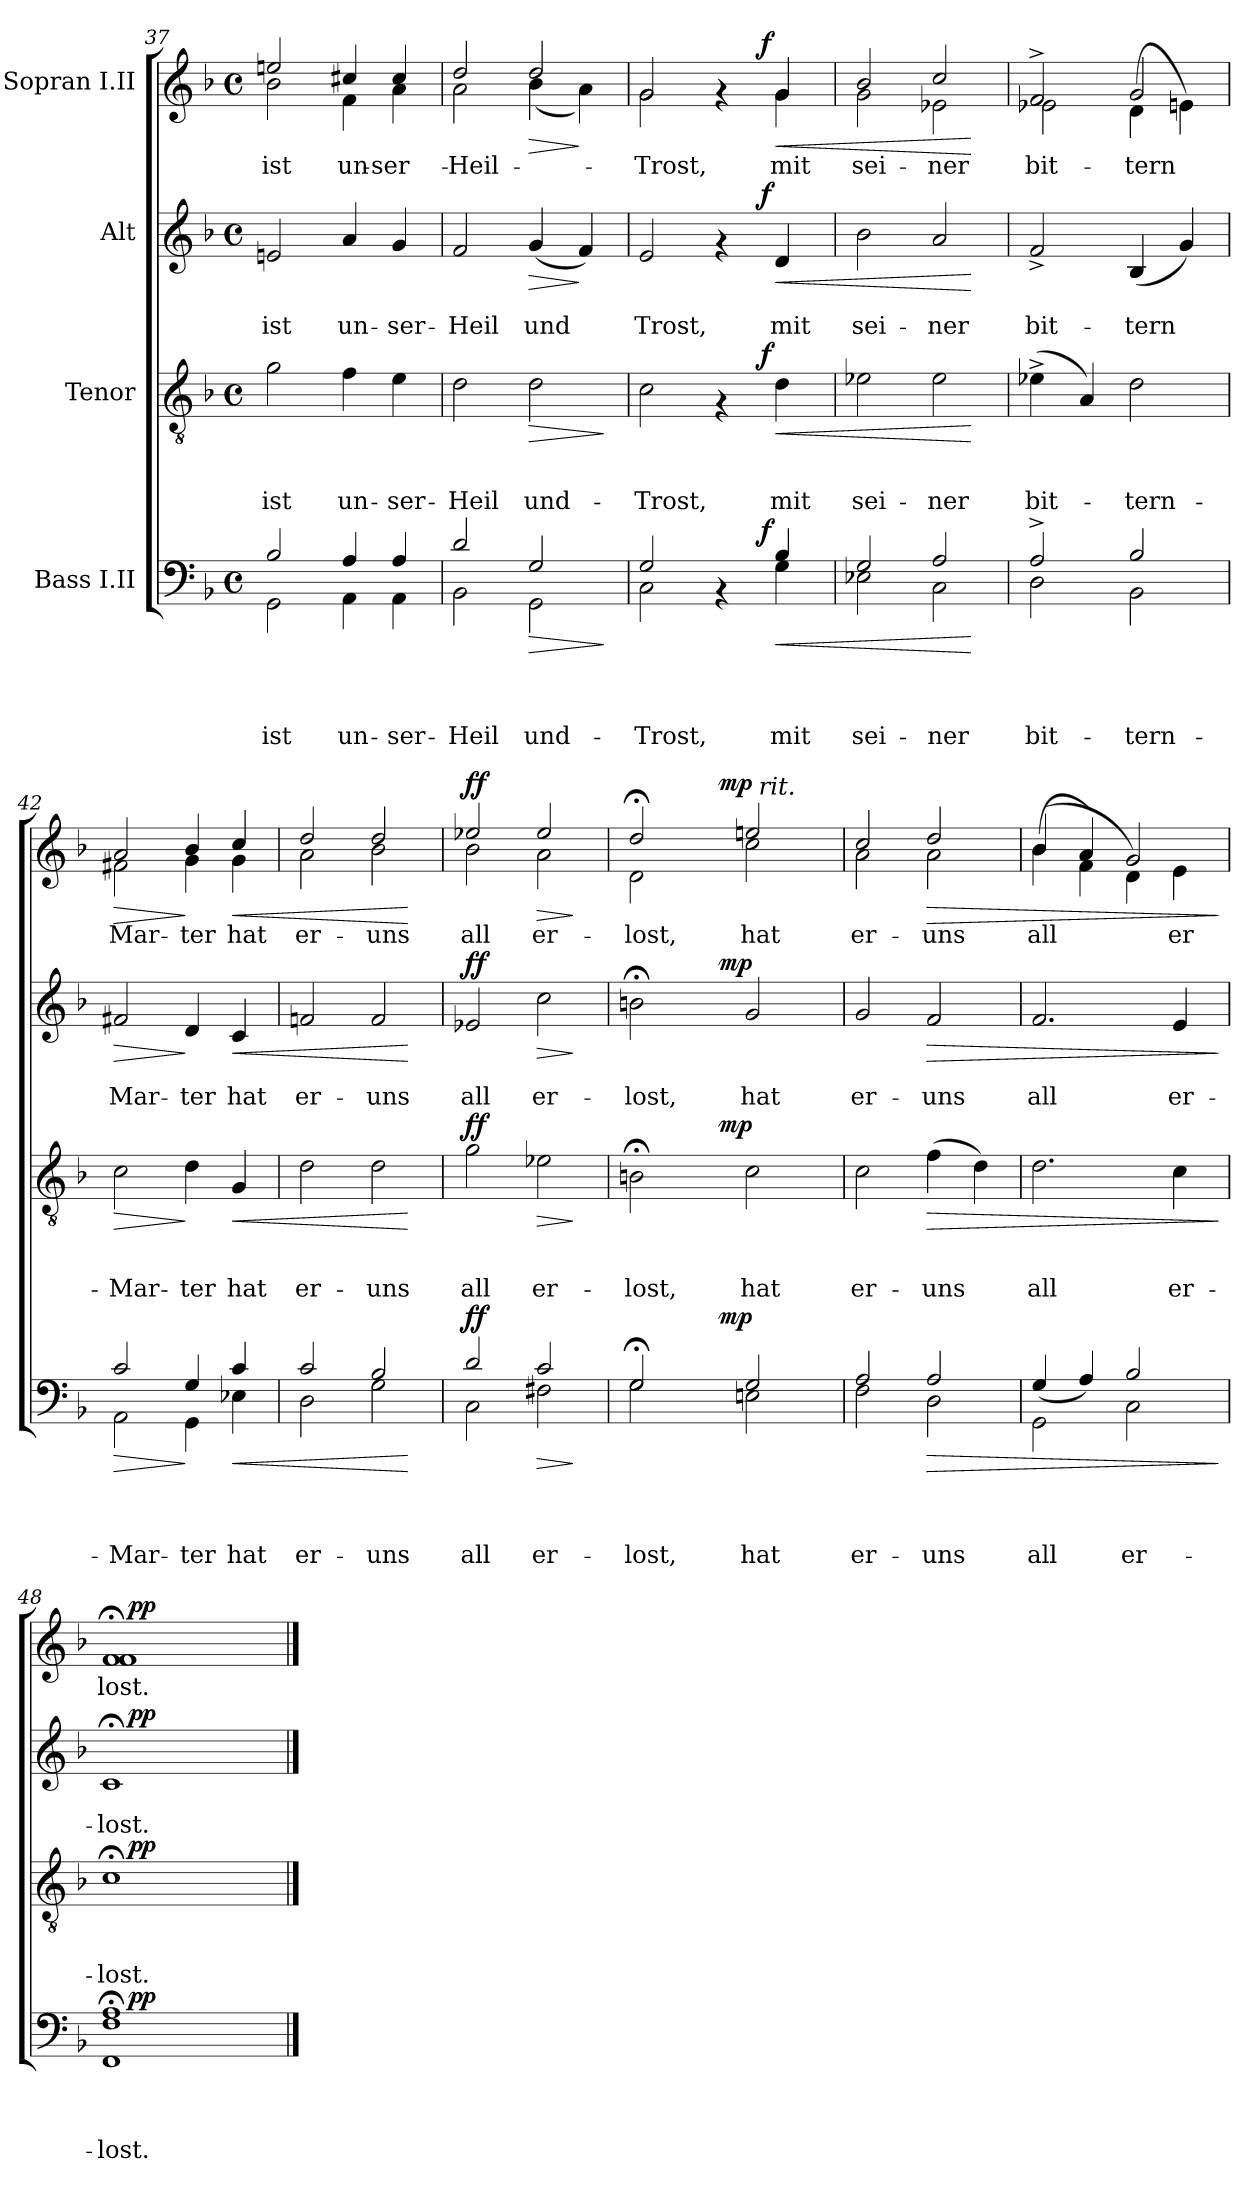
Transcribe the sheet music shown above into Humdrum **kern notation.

**kern	**text	**text	**text	**text	**dynam	**kern	**text	**text	**text	**dynam	**kern	**text	**text	**dynam	**kern	**text	**dynam
*part4	*part4	*part4	*part4	*part4	*part4	*part3	*part3	*part3	*part3	*part3	*part2	*part2	*part2	*part2	*part1	*part1	*part1
*staff4	*staff4	*staff4	*staff4	*staff4	*staff4	*staff3	*staff3	*staff3	*staff3	*staff3	*staff2	*staff2	*staff2	*staff2	*staff1	*staff1	*staff1
*I"Bass I.II	*	*	*	*	*	*I"Tenor	*	*	*	*	*I"Alt	*	*	*	*I"Sopran I.II	*	*
*clefF4	*	*	*	*	*	*clefGv2	*	*	*	*	*clefG2	*	*	*	*clefG2	*	*
*k[b-]	*	*	*	*	*	*k[b-]	*	*	*	*	*k[b-]	*	*	*	*k[b-]	*	*
*F:	*	*	*	*	*	*F:	*	*	*	*	*F:	*	*	*	*F:	*	*
*M4/4	*	*	*	*	*	*M4/4	*	*	*	*	*M4/4	*	*	*	*M4/4	*	*
*met(c)	*	*	*	*	*	*met(c)	*	*	*	*	*met(c)	*	*	*	*met(c)	*	*
=37	=37	=37	=37	=37	=37	=37	=37	=37	=37	=37	=37	=37	=37	=37	=37	=37	=37
*^	*	*	*	*	*	*	*	*	*	*	*	*	*	*	*	*	*
!	!	!	!	!	!LO:LY:b	!	!	!	!	!LO:LY:b	!	!	!	!LO:LY:b	!	!	!LO:LY:b	!
*	*	*	*	*	*	*	*	*	*	*	*	*	*	*	*	*^	*	*
2B-/	2GG\	.	.	.	ist	.	2g\	.	.	ist	.	2en/	.	ist	.	2een/	2b-\	ist	.
!	!	!	!	!	!LO:LY:b	!	!	!	!	!LO:LY:b	!	!	!	!LO:LY:b	!	!	!	!LO:LY:b	!
4A/	4AA\	.	.	.	un-	.	4f\	.	.	un-	.	4a/	.	un-	.	4cc#X/	4f\	un-	.
!	!	!	!	!	!LO:LY:b	!	!	!	!	!LO:LY:b	!	!	!	!LO:LY:b	!	!	!	!LO:LY:b	!
4A/	4AA\	.	.	.	-ser-	.	4e\	.	.	-ser-	.	4g/	.	-ser-	.	4cc#/	4a\	-ser-	.
=38!	=38!	=38!	=38!	=38!	=38!	=38!	=38!	=38!	=38!	=38!	=38!	=38!	=38!	=38!	=38!	=38!	=38!	=38!	=38!
!	!	!	!	!	!LO:LY:b	!	!	!	!	!LO:LY:b	!	!	!	!LO:LY:b	!	!	!	!LO:LY:b	!
*	*	*	*	*	*	*	*	*	*	*	*	*	*	*	*	*	*^	*	*
2d/	2BB-\	.	.	.	-Heil	.	2d\	.	.	-Heil	.	2f/	.	-Heil	.	2ryy	2dd/	2a\	Heil	.
!	!	!	!	!	!LO:LY:b	!LO:HP:b	!	!	!	!LO:LY:b	!LO:HP:b	!	!	!LO:LY:b	!LO:HP:b	!	!	!	!LO:LY:b	!LO:HP:b
2G/	2GG\	.	.	.	und-	>	2d\	.	.	und-	>	(<4g/	.	und	>	2ryy	(<4b-\	2dd/	.	>
.	.	.	.	.	.	.	.	.	.	.	.	4f/)	.	.	]	.	4a\)	.	.	]
*v	*v	*	*	*	*	*	*	*	*	*	*	*	*	*	*	*v	*v	*v	*	*
.	.	.	.	.	]	.	.	.	.	]	.	.	.	.	.	.	.
=39!	=39!	=39!	=39!	=39!	=39!	=39!	=39!	=39!	=39!	=39!	=39!	=39!	=39!	=39!	=39!	=39!	=39!
*^	*	*	*	*	*	*	*	*	*	*	*	*	*	*	*	*	*
!	!	!	!	!	!LO:LY:b	!	!	!	!	!LO:LY:b	!	!	!	!LO:LY:b	!	!	!LO:LY:b	!
*	*^	*	*	*	*	*	*^	*	*	*	*	*^	*	*	*	*^	*	*
*	*	*	*	*	*	*	*	*	*	*	*	*	*	*	*	*	*	*	*	*^	*	*
2G/	2C\	2ryy	.	.	.	-Trost,	.	2c\	2ryy	.	.	-Trost,	.	2e/	2ryy	.	Trost,	.	2g/	2g\	2ryy	Trost,	.
4rAA	4ryy	8..ryy	.	.	.	.	.	4rF	8..ryy	.	.	.	.	4rf	8..ryy	.	.	.	4rf	4ryy	8..ryy	.	.
!	!	!	!	!	!	!	!LO:DY:a	!	!	!	!	!	!LO:DY:a	!	!	!	!	!LO:DY:a	!	!	!	!	!LO:DY:a
.	.	4ryy	.	.	.	.	f	.	4ryy	.	.	.	f	.	4ryy	.	.	f	.	.	4ryy	.	f
!	!	!	!	!	!	!LO:LY:b	!LO:HP:b	!	!	!	!	!LO:LY:b	!LO:HP:b	!	!	!	!LO:LY:b	!LO:HP:b	!	!	!	!LO:LY:b	!LO:HP:b
4B-/	4G\	.	.	.	.	mit	<	4d\	.	.	.	mit	<	4d/	.	.	mit	<	4g/	4g\	.	mit	<
.	.	32ryy	.	.	.	.	.	.	32ryy	.	.	.	.	.	32ryy	.	.	.	.	.	32ryy	.	.
=40!	=40!	=40!	=40!	=40!	=40!	=40!	=40!	=40!	=40!	=40!	=40!	=40!	=40!	=40!	=40!	=40!	=40!	=40!	=40!	=40!	=40!	=40!	=40!
!	!	!	!	!	!	!LO:LY:b	!	!	!	!	!	!LO:LY:b	!	!	!	!	!LO:LY:b	!	!	!	!	!LO:LY:b	!
*	*v	*v	*	*	*	*	*	*	*	*	*	*	*	*v	*v	*	*	*	*	*v	*v	*	*
*	*	*	*	*	*	*	*v	*v	*	*	*	*	*	*	*	*	*	*	*	*
2G/	2E-X\	.	.	.	sei-	.	2e-X\	.	.	sei-	.	2b-\	.	sei-	.	2b-/	2g\	sei-	.
!	!	!	!	!	!LO:LY:b	!	!	!	!	!LO:LY:b	!	!	!	!LO:LY:b	!	!	!	!LO:LY:b	!
2A/	2C\	.	.	.	-ner	.	2e-\	.	.	-ner	.	2a/	.	-ner	.	2cc/	2e-X\	-ner	.
*v	*v	*	*	*	*	*	*	*	*	*	*	*	*	*	*	*v	*v	*	*
.	.	.	.	.	[	.	.	.	.	[	.	.	.	[	.	.	[
!!LO:PB:g=z
=41!	=41!	=41!	=41!	=41!	=41!	=41!	=41!	=41!	=41!	=41!	=41!	=41!	=41!	=41!	=41!	=41!	=41!
*^	*	*	*	*	*	*	*	*	*	*	*	*	*	*	*	*	*
!	!	!	!	!	!LO:LY:b	!	!	!	!	!LO:LY:b	!	!	!	!LO:LY:b	!	!	!LO:LY:b	!
*	*	*	*	*	*	*	*	*	*	*	*	*	*	*	*	*^	*	*
2A^>/	2D\	.	.	.	bit-	.	(>4e-X^>\	.	.	bit-	.	2f^</	.	bit-	.	2f^>/	2e-X\	bit-	.
.	.	.	.	.	.	.	4A/)	.	.	.	.	.	.	.	.	.	.	.	.
!	!	!	!	!	!LO:LY:b	!	!	!	!	!LO:LY:b	!	!	!	!LO:LY:b	!	!	!	!LO:LY:b	!
2B-/	2BB-\	.	.	.	-tern-	.	2d\	.	.	-tern-	.	(<4B-/	.	-tern	.	(<4d\	2g/	tern	.
.	.	.	.	.	.	.	.	.	.	.	.	4g/)	.	.	.	4en\)	.	.	.
=42!	=42!	=42!	=42!	=42!	=42!	=42!	=42!	=42!	=42!	=42!	=42!	=42!	=42!	=42!	=42!	=42!	=42!	=42!	=42!
!	!	!	!	!	!LO:LY:b	!LO:HP:b	!	!	!	!LO:LY:b	!LO:HP:b	!	!	!LO:LY:b	!LO:HP:b	!	!	!LO:LY:b	!LO:HP:b
2c/	2AA\	.	.	.	-Mar-	>	2c\	.	.	-Mar-	>	2f#X/	.	Mar-	>	2a/	2f#X\	-Mar-	>
!	!	!	!	!	!LO:LY:b	!	!	!	!	!LO:LY:b	!	!	!	!LO:LY:b	!	!	!	!LO:LY:b	!
4GG\	4G/	.	.	.	-ter	]	4d\	.	.	-ter	]	4d/	.	-ter	]	4g\	4b-/	-ter	]
!	!	!	!	!	!LO:LY:b	!LO:HP:b	!	!	!	!LO:LY:b	!LO:HP:b	!	!	!LO:LY:b	!LO:HP:b	!	!	!LO:LY:b	!LO:HP:b
4c/	4E-X\	.	.	.	hat	<	4G/	.	.	hat	<	4c/	.	hat	<	4cc/	4g\	hat	<
=43!	=43!	=43!	=43!	=43!	=43!	=43!	=43!	=43!	=43!	=43!	=43!	=43!	=43!	=43!	=43!	=43!	=43!	=43!	=43!
!	!	!	!	!	!LO:LY:b	!	!	!	!	!LO:LY:b	!	!	!	!LO:LY:b	!	!	!	!LO:LY:b	!
2c/	2D\	.	.	.	er-	.	2d\	.	.	er-	.	2fn/	.	er-	.	2dd/	2a\	er-	.
!	!	!	!	!	!LO:LY:b	!	!	!	!	!LO:LY:b	!	!	!	!LO:LY:b	!	!	!	!LO:LY:b	!
2B-/	2G\	.	.	.	-uns	.	2d\	.	.	-uns	.	2f/	.	-uns	.	2dd/	2b-\	-uns	.
*v	*v	*	*	*	*	*	*	*	*	*	*	*	*	*	*	*v	*v	*	*
.	.	.	.	.	[	.	.	.	.	[	.	.	.	[	.	.	[
=44!	=44!	=44!	=44!	=44!	=44!	=44!	=44!	=44!	=44!	=44!	=44!	=44!	=44!	=44!	=44!	=44!	=44!
*^	*	*	*	*	*	*	*	*	*	*	*	*	*	*	*	*	*
!	!	!	!	!	!LO:LY:b	!LO:DY:a	!	!	!	!LO:LY:b	!LO:DY:a	!	!	!LO:LY:b	!LO:DY:a	!	!LO:LY:b	!LO:DY:a
*	*	*	*	*	*	*	*	*	*	*	*	*	*	*	*	*^	*	*
2d/	2C\	.	.	.	all	ff	2g\	.	.	all	ff	2e-X/	.	all	ff	2ee-X/	2b-\	all	ff
!	!	!	!	!	!LO:LY:b	!LO:HP:b	!	!	!	!LO:LY:b	!LO:HP:b	!	!	!LO:LY:b	!LO:HP:b	!	!	!LO:LY:b	!LO:HP:b
2c/	2F#X\	.	.	.	er-	>	2e-X\	.	.	er-	>	2cc\	.	er-	>	2ee-/	2a\	er-	>
*v	*v	*	*	*	*	*	*	*	*	*	*	*	*	*	*	*v	*v	*	*
.	.	.	.	.	]	.	.	.	.	]	.	.	.	]	.	.	]
=45!	=45!	=45!	=45!	=45!	=45!	=45!	=45!	=45!	=45!	=45!	=45!	=45!	=45!	=45!	=45!	=45!	=45!
*^	*	*	*	*	*	*	*	*	*	*	*	*	*	*	*	*	*
!	!	!	!	!	!LO:LY:b	!	!	!	!	!LO:LY:b	!	!	!	!LO:LY:b	!	!	!LO:LY:b	!
*	*^	*	*	*	*	*	*^	*	*	*	*	*^	*	*	*	*^	*	*
*	*	*	*	*	*	*	*	*	*	*	*	*	*	*	*	*	*	*	*	*^	*	*
*	*	*	*	*	*	*	*	*	*	*	*	*	*	*	*	*	*	*	*	*	*^	*	*
2G;</	2G\	4ryy	.	.	.	-lost,	.	2Bn;<\	4ryy	.	.	-lost,	.	2bn;<\	4ryy	.	-lost,	.	2dd;</	2d\	4ryy	2ryy	-lost,	.
.	.	8ryy	.	.	.	.	.	.	8ryy	.	.	.	.	.	8ryy	.	.	.	.	.	8ryy	.	.	.
.	.	32ryy	.	.	.	.	.	.	32ryy	.	.	.	.	.	32ryy	.	.	.	.	.	32ryy	.	.	.
!	!	!	!	!	!	!	!LO:DY:a	!	!	!	!	!	!LO:DY:a	!	!	!	!	!LO:DY:a	!	!	!	!	!	!LO:DY:a
.	.	2ryy	.	.	.	.	mp	.	2ryy	.	.	.	mp	.	2ryy	.	.	mp	.	.	2ryy	.	.	mp
!	!	!	!	!	!	!LO:LY:b	!	!	!	!	!	!LO:LY:b	!	!	!	!	!LO:LY:b	!	!	!	!	!	!LO:LY:b	!
2G/	2En\	.	.	.	.	hat	.	2c\	.	.	.	hat	.	2g/	.	.	hat	.	2een/	2cc\	.	32ryy	hat	.
!	!	!	!	!	!	!	!	!	!	!	!	!	!	!	!	!	!	!	!	!	!	!LO:TX:a:i:t=rit.	!	!
.	.	.	.	.	.	.	.	.	.	.	.	.	.	.	.	.	.	.	.	.	.	4...ryy	.	.
.	.	16.ryy	.	.	.	.	.	.	16.ryy	.	.	.	.	.	16.ryy	.	.	.	.	.	16.ryy	.	.	.
=46!	=46!	=46!	=46!	=46!	=46!	=46!	=46!	=46!	=46!	=46!	=46!	=46!	=46!	=46!	=46!	=46!	=46!	=46!	=46!	=46!	=46!	=46!	=46!	=46!
!	!	!	!	!	!	!LO:LY:b	!	!	!	!	!	!LO:LY:b	!	!	!	!	!LO:LY:b	!	!	!	!	!	!LO:LY:b	!
*	*v	*v	*	*	*	*	*	*	*	*	*	*	*	*v	*v	*	*	*	*	*v	*v	*v	*	*
*	*	*	*	*	*	*	*v	*v	*	*	*	*	*	*	*	*	*	*	*	*
2A/	2F\	.	.	.	er-	.	2c\	.	.	er-	.	2g/	.	er-	.	2cc/	2a\	er-	.
!	!	!	!	!	!LO:LY:b	!LO:HP:b	!	!	!	!LO:LY:b	!LO:HP:b	!	!	!LO:LY:b	!LO:HP:b	!	!	!LO:LY:b	!LO:HP:b
2A/	2D\	.	.	.	-uns	>	(>4f\	.	.	-uns	>	2f/	.	-uns	>	2dd/	2a\	-uns	>
.	.	.	.	.	.	.	4d\)	.	.	.	.	.	.	.	.	.	.	.	.
*	*	*	*	*	*	*	*	*	*	*	*	*	*	*	*	*v	*v	*	*
=47!	=47!	=47!	=47!	=47!	=47!	=47!	=47!	=47!	=47!	=47!	=47!	=47!	=47!	=47!	=47!	=47!	=47!	=47!
!	!	!	!	!	!LO:LY:b	!	!	!	!	!LO:LY:b	!	!	!	!LO:LY:b	!	!	!LO:LY:b	!
*	*^	*	*	*	*	*	*	*	*	*	*	*	*	*	*	*^	*	*
*	*	*	*	*	*	*	*	*	*	*	*	*	*	*	*	*	*	*^	*	*
2GG\	(>4G/	2ryy	.	.	.	all	.	2.d\	.	.	all	.	2.f/	.	all	.	(>4b-/	(<4b-\	2ryy	all	.
.	4A/)	.	.	.	.	.	.	.	.	.	.	.	.	.	.	.	4f\	4a/)	.	.	.
!	!	!	!	!	!	!LO:LY:b	!	!	!	!	!	!	!	!	!	!	!	!	!	!	!
2B-/	4...ryy	2C\	.	.	.	er-	.	.	.	.	.	.	.	.	.	.	4...ryy	2g/	4d\)	.	.
!	!	!	!	!	!	!	!	!	!	!	!LO:LY:b	!	!	!	!LO:LY:b	!	!	!	!	!LO:LY:b	!
.	.	.	.	.	.	.	.	4c\	.	.	er-	.	4e/	.	er-	.	.	.	4e\	er-	.
.	32ryy	.	.	.	.	.	.	.	.	.	.	.	.	.	.	.	32ryy	.	.	.	.
*v	*v	*v	*	*	*	*	*	*	*	*	*	*	*	*	*	*	*v	*v	*v	*	*
.	.	.	.	.	]	.	.	.	.	]	.	.	.	]	.	.	]
=48!	=48!	=48!	=48!	=48!	=48!	=48!	=48!	=48!	=48!	=48!	=48!	=48!	=48!	=48!	=48!	=48!	=48!
!	!	!	!	!LO:LY:b	!	!	!	!	!LO:LY:b	!	!	!	!LO:LY:b	!	!	!LO:LY:b	!
*^	*	*	*	*	*	*^	*	*	*	*	*^	*	*	*	*^	*	*
1FF;< 1F;< 1A;<	16.ryy	.	.	.	-lost.	.	1c;	16.ryy	.	.	-lost.	.	1c;	16.ryy	.	-lost.	.	1f;< 1f;<	16.ryy	-lost.	.
!	!	!	!	!	!	!LO:DY:a	!	!	!	!	!	!LO:DY:a	!	!	!	!	!LO:DY:a	!	!	!	!LO:DY:a
.	2ryy	.	.	.	.	pp	.	2ryy	.	.	.	pp	.	2ryy	.	.	pp	.	2ryy	.	pp
.	4ryy	.	.	.	.	.	.	4ryy	.	.	.	.	.	4ryy	.	.	.	.	4ryy	.	.
.	8ryy	.	.	.	.	.	.	8ryy	.	.	.	.	.	8ryy	.	.	.	.	8ryy	.	.
.	32ryy	.	.	.	.	.	.	32ryy	.	.	.	.	.	32ryy	.	.	.	.	32ryy	.	.
*v	*v	*	*	*	*	*	*	*	*	*	*	*	*v	*v	*	*	*	*v	*v	*	*
*	*	*	*	*	*	*v	*v	*	*	*	*	*	*	*	*	*	*	*
==	==	==	==	==	==	==	==	==	==	==	==	==	==	==	==	==	==
*-	*-	*-	*-	*-	*-	*-	*-	*-	*-	*-	*-	*-	*-	*-	*-	*-	*-
